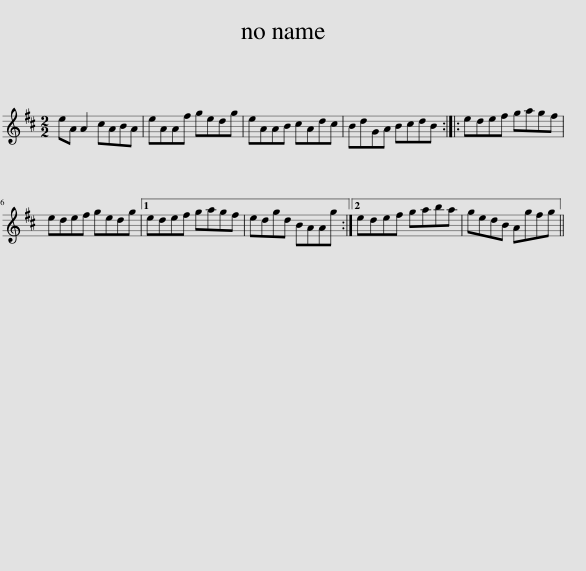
X:1
L:1/8
M:2/2
I:linebreak $
K:D
V:1 treble
V:1
 eA A2 cABA | eAAf gedg | eAAB cAdc | BdGA BcdB :: edef gagf |$ %5
 edef gedg |1 edef gagf | edgd BAAg :|2 edef gaba | gedB Agfg || %10
